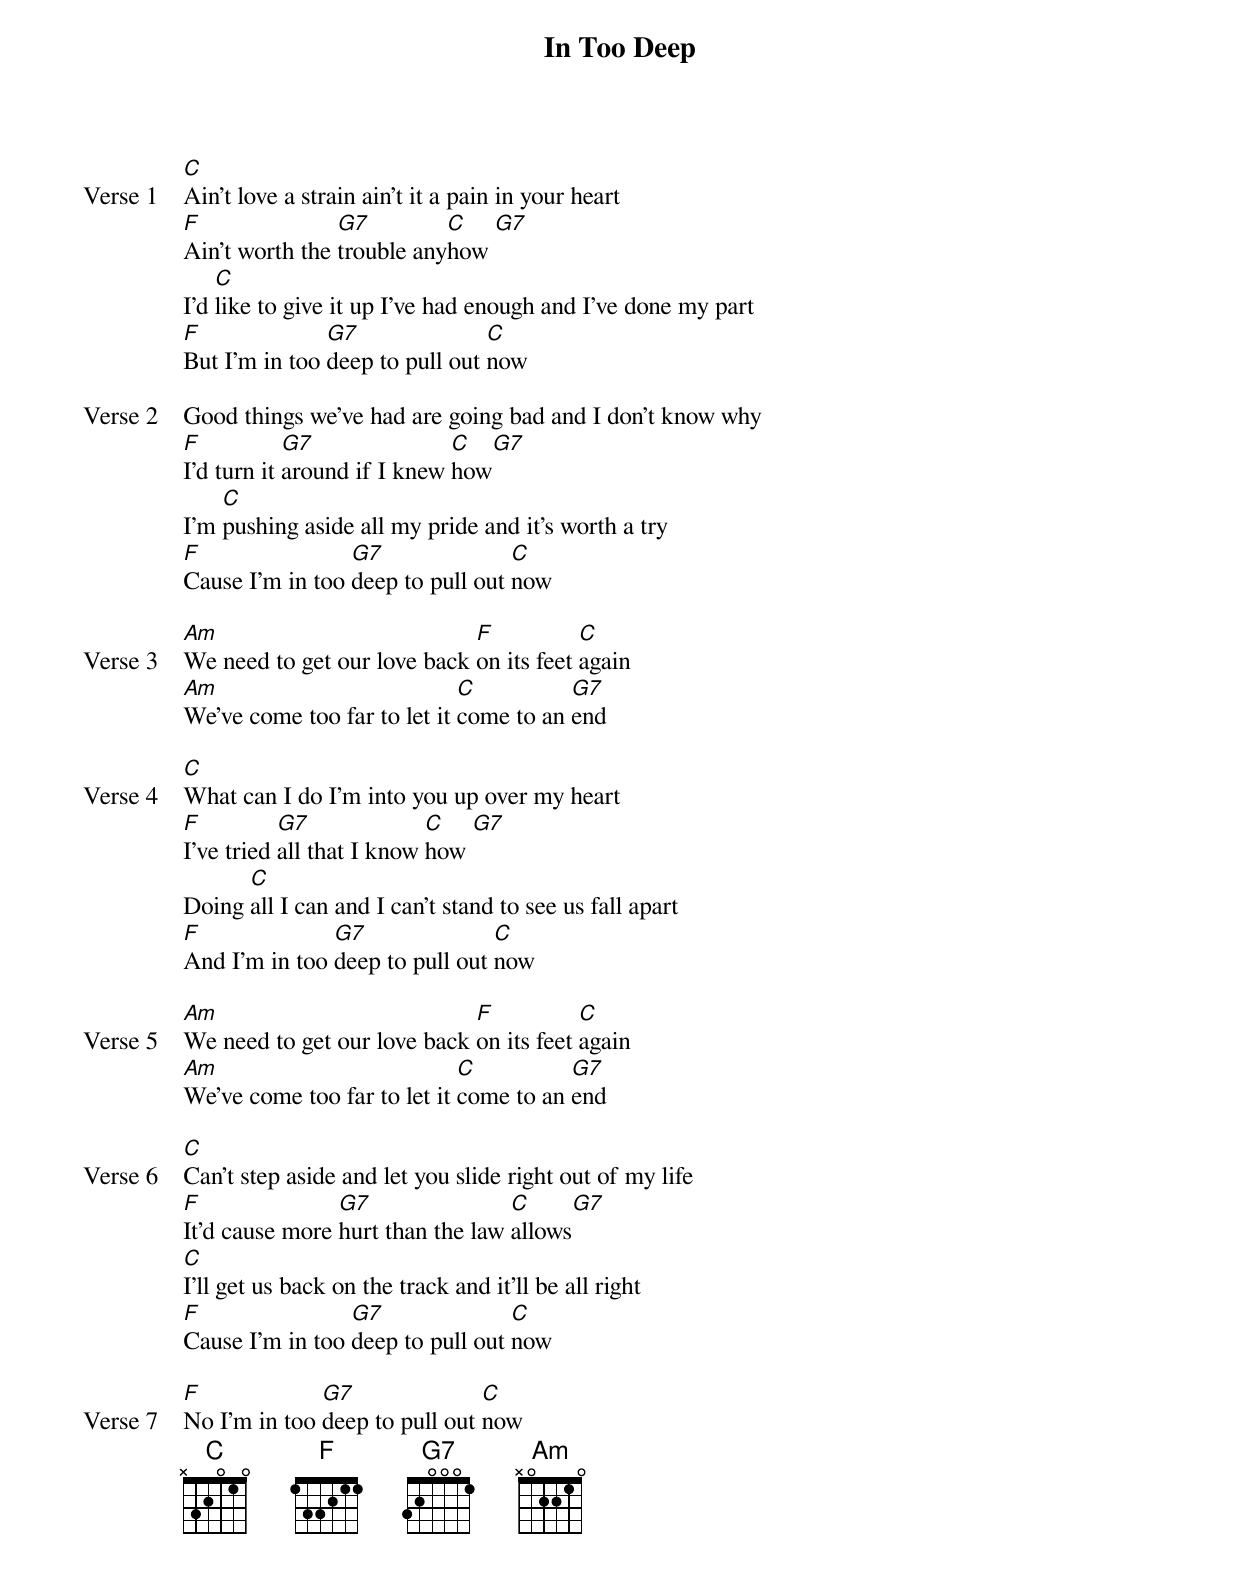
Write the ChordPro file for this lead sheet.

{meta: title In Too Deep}
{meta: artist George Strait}
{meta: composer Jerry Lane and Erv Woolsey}
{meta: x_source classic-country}
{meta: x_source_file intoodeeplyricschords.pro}
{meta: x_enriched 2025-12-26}

{start_of_verse: Verse 1}
[C]Ain't love a strain ain't it a pain in your heart
[F]Ain't worth the [G7]trouble any[C]how [G7]
I'd [C]like to give it up I've had enough and I've done my part
[F]But I'm in too [G7]deep to pull out [C]now
{end_of_verse}

{start_of_verse: Verse 2}
Good things we've had are going bad and I don't know why
[F]I'd turn it [G7]around if I knew [C]how[G7]
I'm [C]pushing aside all my pride and it's worth a try
[F]Cause I'm in too [G7]deep to pull out [C]now
{end_of_verse}

{start_of_verse: Verse 3}
[Am]We need to get our love back [F]on its feet [C]again
[Am]We've come too far to let it [C]come to an [G7]end
{end_of_verse}

{start_of_verse: Verse 4}
[C]What can I do I'm into you up over my heart
[F]I've tried [G7]all that I know [C]how [G7]
Doing [C]all I can and I can't stand to see us fall apart
[F]And I'm in too [G7]deep to pull out [C]now
{end_of_verse}

{start_of_verse: Verse 5}
[Am]We need to get our love back [F]on its feet [C]again
[Am]We've come too far to let it [C]come to an [G7]end
{end_of_verse}

{start_of_verse: Verse 6}
[C]Can't step aside and let you slide right out of my life
[F]It'd cause more [G7]hurt than the law [C]allows[G7]
[C]I'll get us back on the track and it'll be all right
[F]Cause I'm in too [G7]deep to pull out [C]now
{end_of_verse}

{start_of_verse: Verse 7}
[F]No I'm in too [G7]deep to pull out [C]now
{end_of_verse}
